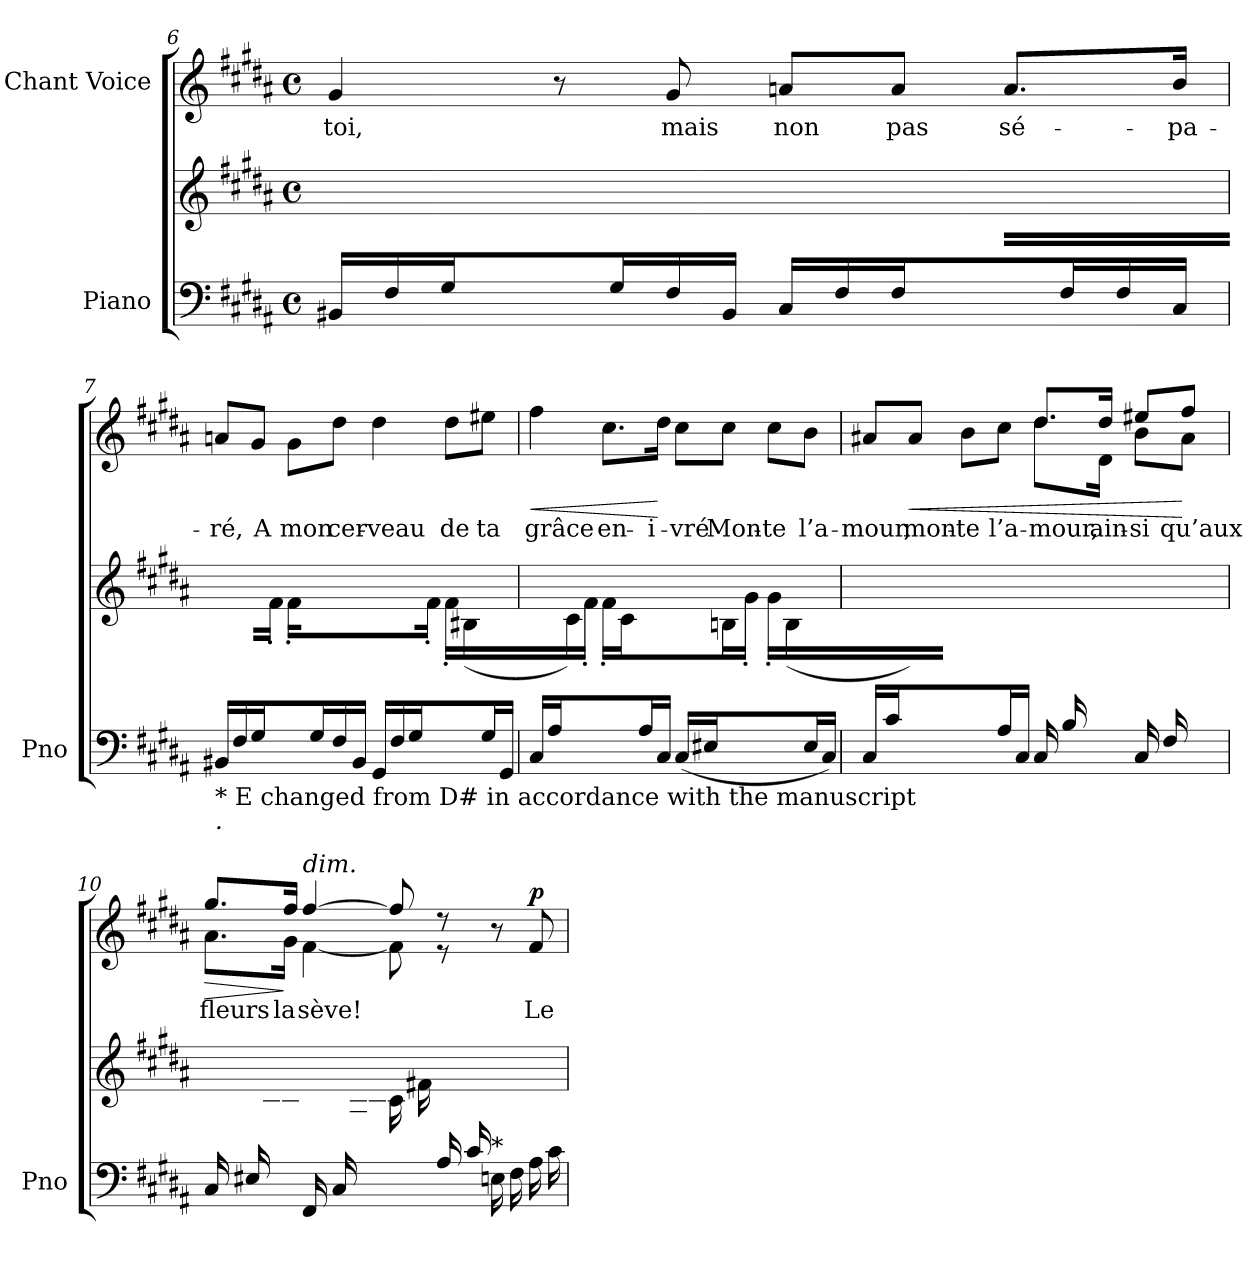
**kern	**kern	**kern	**text	**dynam
*part2	*part2	*part1	*part1	*part1
*staff3	*staff2	*staff1	*staff1	*staff1
*I"Piano	*	*I"Chant Voice	*	*
*I'Pno	*	*	*	*
!!LO:LB:g=z
*clefF4	*clefG2	*clefG2	*	*
*k[f#c#g#d#a#]	*k[f#c#g#d#a#]	*k[f#c#g#d#a#]	*	*
*M4/4	*M4/4	*M4/4	*	*
*met(c)	*met(c)	*met(c)	*	*
=6	=6	=6	=6	=6
*	*^	*	*	*
!	!	!	!	!LO:LY:b	!
16BB#X/LL	1ryy	8.ryy	4g#/	toi,	.
16F#/	.	.	.	.	.
16G#/	.	.	.	.	.
8ryy	.	16f#'\JJ	.	.	.
.	.	16f#'\LL	8r	.	.
16G#/	.	4.ryy	.	.	.
!	!	!	!	!LO:LY:b	!
16F#/	.	.	8g#/	mais	.
16BB#/JJ	.	.	.	.	.
!	!	!	!	!LO:LY:b	!
16C#/LL	.	.	8an/L	non	.
16F#/	.	.	.	.	.
!	!	!	!	!LO:LY:b	!
16F#/	.	.	8a/J	pas	.
8ryy	.	16f#'\JJ	.	.	.
!	!	!	!	!LO:LY:b	!
.	.	16f#'\LL	8.a/L	sé-	.
16F#/	.	8.ryy	.	.	.
16F#/	.	.	.	.	.
!	!	!	!	!LO:LY:b	!
16C#/JJ	.	.	16b/Jk	-pa-	.
!!LO:LB:g=z
=7	=7	=7	=7	=7	=7
!LO:TX:b:t=* E changed from D# in accordance with the manuscript	!	!	!	!	!
!LO:TX:b:i:t=.	!	!	!	!	!
!	!	!	!	!LO:LY:b	!
16BB#X/LL	1ryy	8.ryy	8an/L	-ré,	.
16F#/	.	.	.	.	.
!	!	!	!	!LO:LY:b	!
16G#/	.	.	8g#/J	A	.
8ryy	.	16f#'\JJ	.	.	.
!	!	!	!	!LO:LY:b	!
.	.	16f#'\LL	8g#\L	mon	.
16G#/	.	4.ryy	.	.	.
!	!	!	!	!LO:LY:b	!
16F#/	.	.	8dd#\J	cer-	.
16BB#/JJ	.	.	.	.	.
!	!	!	!	!LO:LY:b	!
16GG#/LL	.	.	4dd#\	-veau	.
16F#/	.	.	.	.	.
16G#/	.	.	.	.	.
8.ryy	.	16f#'\JJ	.	.	.
!	!	!	!	!LO:LY:b	!
.	.	16f#'\LL	8dd#\L	de	.
.	.	(<16B#X\	.	.	.
!	!	!	!	!LO:LY:b	!
16G#/	.	8ryy	8ee#X\J	ta	.
16GG#/JJ)	.	.	.	.	.
!!LO:LB:g=z
=8	=8	=8	=8	=8	=8
!	!	!	!	!LO:LY:b	!LO:HP:b
(<16C#/LL	1ryy	8ryy	4ff#\	grâce	<
16A#/	.	.	.	.	.
4ryy	.	16c#\)	.	.	.
.	.	16f#'\JJ	.	.	.
!	!	!	!	!LO:LY:b	!
.	.	16f#'\LL	8.cc#\L	en-	.
.	.	16c#\	.	.	.
16A#/	.	4ryy	.	.	.
!	!	!	!	!LO:LY:b	!
16C#/JJ	.	.	16dd#\Jk	-i-	[
!	!	!	!	!LO:LY:b	!
(<16C#/LL	.	.	8cc#\L	-vré	.
16E#X/	.	.	.	.	.
!	!	!	!	!LO:LY:b	!
4ryy	.	16Bn\)	8cc#\J	Mon-	.
.	.	16g#'\JJ	.	.	.
!	!	!	!	!LO:LY:b	!
.	.	16g#'\LL	8cc#\L	-te	.
.	.	(<16B\	.	.	.
!	!	!	!	!LO:LY:b	!
16E#/	.	8ryy	8b\J	l’a-	.
16C#/JJ)	.	.	.	.	.
!!LO:PB:g=z
=9	=9	=9	=9	=9	=9
!	!	!	!	!LO:LY:b	!
*	*	*	*^	*	*
(<16C#/LL	1ryy	8ryy	8a#X/L	2ryy	-mour,	.
16c#/	.	.	.	.	.	.
!	!	!	!	!	!LO:LY:b	!LO:HP:b
4ryy	.	16e\)	8a#/J	.	mon-	<
.	.	16f##X'\JJ	.	.	.	.
!	!	!	!	!	!LO:LY:b	!
.	.	16f##'\LL	8b\L	.	-te	.
.	.	16e\	.	.	.	.
!	!	!	!	!	!LO:LY:b	!
16A#/	.	4ryy	8cc#\J	.	l’a-	.
16C#/JJ	.	.	.	.	.	.
!	!	!	!	!	!LO:LY:b	!
(<16C#/LL	.	.	8.dd#/L	8.dd#\L	-mour,	.
16B/	.	.	.	.	.	.
8ryy	.	16d#\)	.	.	.	.
!	!	!	!	!	!LO:LY:b	!
.	.	16g#'\JJ	16dd#/Jk	16d#\Jk	ain-	.
!	!	!	!	!	!LO:LY:b	!
(<16C#/LL	.	8ryy	8ee#X/L	8b\L	-si	.
16F#/	.	.	.	.	.	.
!	!	!	!	!	!LO:LY:b	!
8ryy	.	16d#\)	8ff#/J	8a#\J	qu’aux	[
.	.	16g#'\JJ	.	.	.	.
!!LO:LB:g=z	!!
=10	=10	=10	=10	=10	=10	=10
!	!	!	!	!	!LO:LY:b	!LO:HP:b
(<16C#/LL	1ryy	8ryy	8.gg#/L	8.a#\L	fleurs	>
16E#X/	.	.	.	.	.	.
8ryy	.	16B\)	.	.	.	.
!	!	!	!	!	!LO:LY:b	!
.	.	16c#\JJ	16ff#/Jk	16g#\Jk	la	]
!	!	!	!LO:TX:a:i:t=dim.	!	!	!
!	!	!	!	!	!LO:LY:b	!
(<16FF#/LL	.	8ryy	[4ff#/	[4f#\	sève!	.
16C#/	.	.	.	.	.	.
4ryy	.	16A#\)	.	.	.	.
.	.	16c#\JJ	.	.	.	.
.	.	16c#\LL	8ff#/]	8f#\]	.	.
.	.	16f#X\	.	.	.	.
16A#/	.	4.ryy	8r	8r	.	.
16c#/JJ	.	.	.	.	.	.
!LO:TX:a:t=*	!	!	!	!	!	!
16En\LL	.	.	8r	4ryy	.	.
16F#\	.	.	.	.	.	.
!	!	!	!	!	!LO:LY:b	!LO:DY:a
16A#\	.	.	8f#/	.	Le	p
16c#\JJ	.	.	.	.	.	.
*	*v	*v	*	*	*	*
*	*	*v	*v	*	*
=	=	=	=	=
*-	*-	*-	*-	*-
